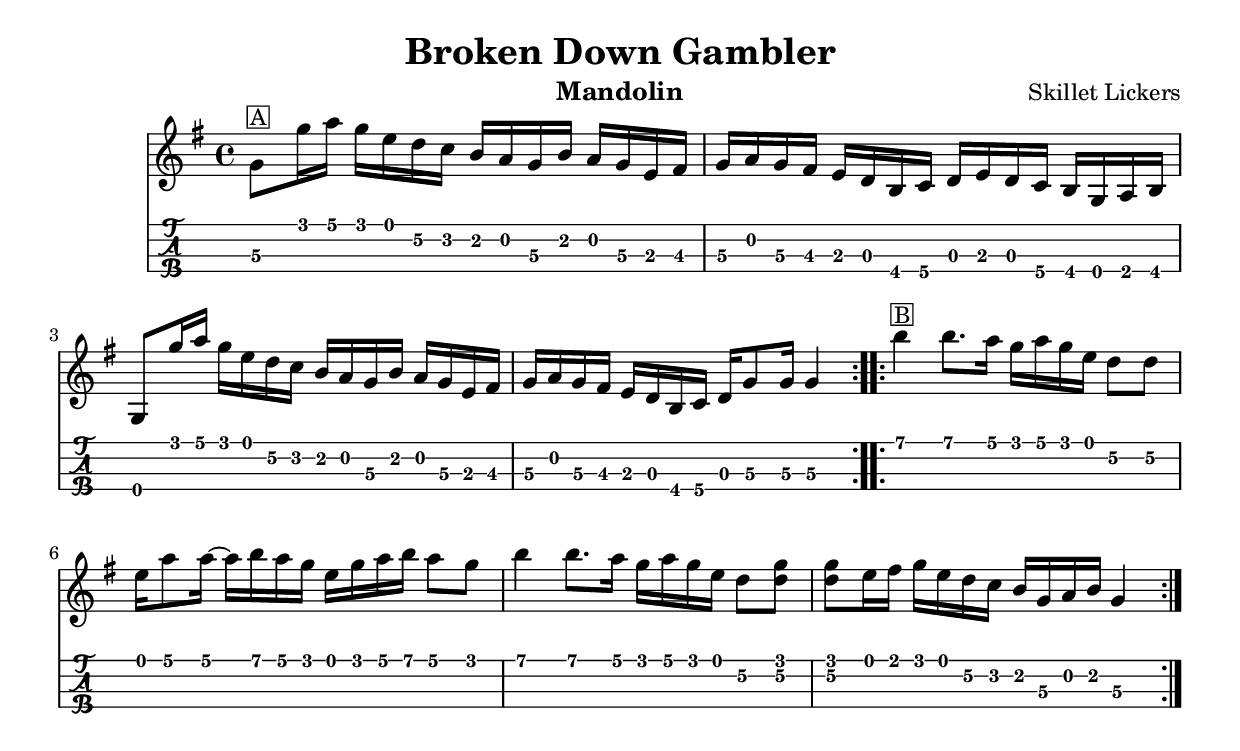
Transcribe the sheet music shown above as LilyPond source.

\version "2.18.2"
\language "english"

\version "2.18.2"
\language "english"

% Recording: https://www.youtube.com/watch?v=a4qXe592xhU (slightly different version)

brokenDownGamblerMelodyA = \relative c'' {
  \repeat volta 2 {
    | g8^\markup {\box A} g'16 a g e d c b a g b a g e fs
    | g16 a g fs e d b c d e d c b g a b
    | g8 g''16 a g e d c b a g b a g e fs
    | g16 a g fs e d b c d g8 g16 g4
  }
}

brokenDownGamblerMelodyB = \relative c''' {
  \repeat volta 2 {
    | b4^\markup {\box B} b8. a16 g a g e d8 d8
    | e16 a8 a16~ a16 b a g e g a b a8 g8
    | b4 b8. a16 g a g e d8 <d g>
    | <d g>8 e16 fs g e d c b g a b g4
  }
}

brokenDownGamblerMelody = {
  \key g \major
  \time 4/4

  \brokenDownGamblerMelodyA
  \brokenDownGamblerMelodyB
}

brokenDownGamblerHarmonyA = \chordmode {
  \repeat volta 2 {
    | g1
    | g1
    | g1
    | d2 g2
  }
}

brokenDownGamblerHarmonyB = \chordmode {
  \repeat volta 2 {
    | g1
    | d1
    | g1
    | d2 g2
  }
}

brokenDownGamblerHarmony = {
  \brokenDownGamblerHarmonyA
  \brokenDownGamblerHarmonyB
}


\book {
  \header {
    title = "Broken Down Gambler"
    instrument = "Mandolin"
    composer = "Skillet Lickers"
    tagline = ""
  }

  \score {
    <<
      \new Staff {
        \clef treble
        \brokenDownGamblerMelody
      }
      \new TabStaff \with {
        stringTunings = #mandolin-tuning
      } {
        \brokenDownGamblerMelody
      }
    >>
    \layout {}
  }
}

